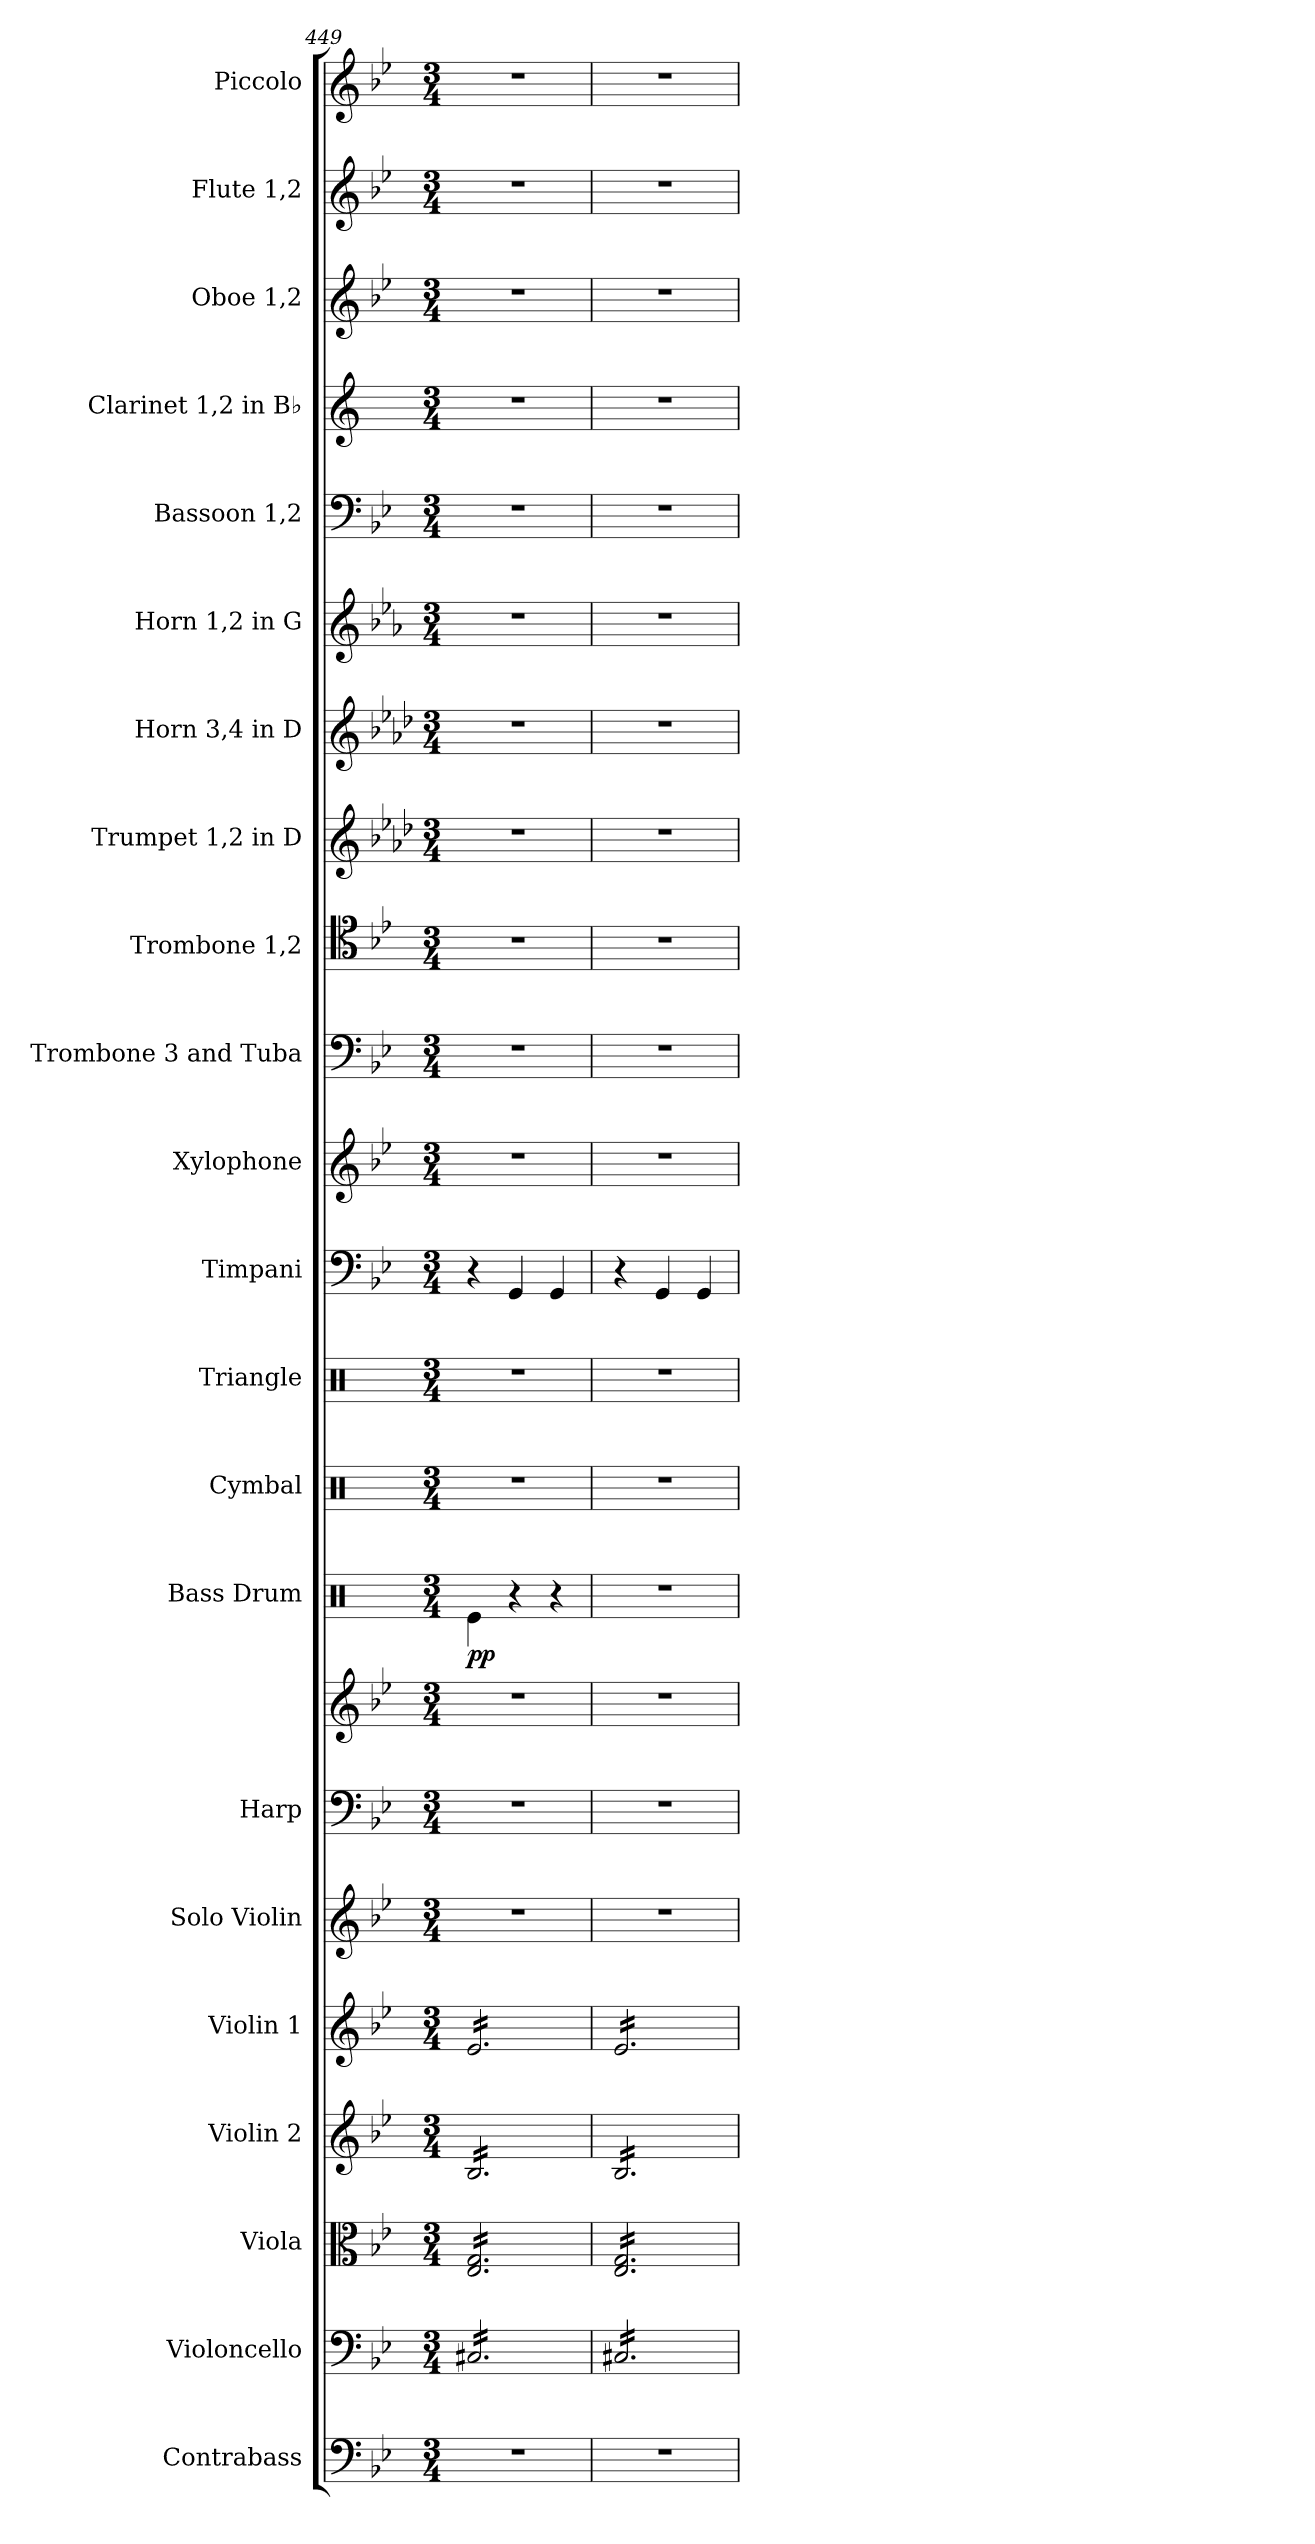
**kern	**kern	**kern	**kern	**kern	**kern	**kern	**kern	**kern	**dynam	**kern	**kern	**kern	**kern	**kern	**kern	**kern	**kern	**kern	**kern	**kern	**kern	**kern	**kern
*part22	*part21	*part20	*part19	*part18	*part17	*part16	*part16	*part15	*part15	*part14	*part13	*part12	*part11	*part10	*part9	*part8	*part7	*part6	*part5	*part4	*part3	*part2	*part1
*staff23	*staff22	*staff21	*staff20	*staff19	*staff18	*staff17	*staff16	*staff15	*staff15	*staff14	*staff13	*staff12	*staff11	*staff10	*staff9	*staff8	*staff7	*staff6	*staff5	*staff4	*staff3	*staff2	*staff1
*I"Contrabass	*I"Violoncello	*I"Viola	*I"Violin 2	*I"Violin 1	*I"Solo Violin	*I"Harp	*	*I"Bass Drum	*	*I"Cymbal	*I"Triangle	*I"Timpani	*I"Xylophone	*I"Trombone 3 and Tuba	*I"Trombone 1,2	*I"Trumpet 1,2 in D	*I"Horn 3,4 in D	*I"Horn 1,2 in G	*I"Bassoon 1,2	*I"Clarinet 1,2 in B♭	*I"Oboe 1,2	*I"Flute 1,2	*I"Piccolo
*I'Cb.	*I'Vc.	*I'Vla.	*I'Vln. 2	*I'Vln. 1	*I'Solo Vln.	*I'Hrp.	*	*I'B.D	*	*I'Cym.	*I'Trgl.	*I'Timp.	*I'Xyl.	*I'Tbn. 3 and Tba.	*I'Tbn. 1,2	*I'Tpt. 1,2 in D	*I'Hn. 3,4 in D	*I'Hn. 1,2 in G	*I'Bsn. 1,2	*I'Cl. 1,2 in B♭	*I'Ob. 1,2	*I'Fl. 1,2	*I'Picc.
*clefF4	*clefF4	*clefC3	*clefG2	*clefG2	*clefG2	*clefF4	*clefG2	*clefX	*	*clefX	*clefX	*clefF4	*clefG2	*clefF4	*clefC4	*clefG2	*clefG2	*clefG2	*clefF4	*clefG2	*clefG2	*clefG2	*clefG2
*ITrd7c12	*	*	*	*	*	*	*	*	*	*	*	*	*ITrd-7c-12	*	*	*ITrd-1c-2	*ITrd6c10	*ITrd5c9	*	*ITrd1c2	*	*	*ITrd-7c-12
*k[b-e-]	*k[b-e-]	*k[b-e-]	*k[b-e-]	*k[b-e-]	*k[b-e-]	*k[b-e-]	*k[b-e-]	*k[]	*	*k[]	*k[]	*k[b-e-]	*k[b-e-]	*k[b-e-]	*k[b-e-]	*k[b-e-]	*k[b-e-]	*k[b-e-a-d-g-c-]	*k[b-e-]	*k[b-e-]	*k[b-e-]	*k[b-e-]	*k[b-e-]
*M3/4	*M3/4	*M3/4	*M3/4	*M3/4	*M3/4	*M3/4	*M3/4	*M3/4	*	*M3/4	*M3/4	*M3/4	*M3/4	*M3/4	*M3/4	*M3/4	*M3/4	*M3/4	*M3/4	*M3/4	*M3/4	*M3/4	*M3/4
=449	=449	=449	=449	=449	=449	=449	=449	=449	=449	=449	=449	=449	=449	=449	=449	=449	=449	=449	=449	=449	=449	=449	=449
!	!	!	!	!	!	!	!	!	!LO:DY:b	!	!	!	!	!	!	!	!	!	!	!	!	!	!
*	*tremolo	*	*	*	*	*	*	*	*	*	*	*	*	*	*	*	*	*	*	*	*	*	*
*	*	*tremolo	*	*	*	*	*	*	*	*	*	*	*	*	*	*	*	*	*	*	*	*	*
*	*	*	*tremolo	*	*	*	*	*	*	*	*	*	*	*	*	*	*	*	*	*	*	*	*
*	*	*	*	*tremolo	*	*	*	*	*	*	*	*	*	*	*	*	*	*	*	*	*	*	*
2.r	16C#X/LL	16E-/ 16G/LL	16B-/LL	16e-/LL	2.r	2.r	2.r	4Re\	pp	2.r	2.r	4r	2.r	2.r	2.r	2.r	2.r	2.r	2.r	2.r	2.r	2.r	2.r
.	16C#X/	16E-/ 16G/	16B-/	16e-/	.	.	.	.	.	.	.	.	.	.	.	.	.	.	.	.	.	.	.
.	16C#X/	16E-/ 16G/	16B-/	16e-/	.	.	.	.	.	.	.	.	.	.	.	.	.	.	.	.	.	.	.
.	16C#X/	16E-/ 16G/	16B-/	16e-/	.	.	.	.	.	.	.	.	.	.	.	.	.	.	.	.	.	.	.
.	16C#X/	16E-/ 16G/	16B-/	16e-/	.	.	.	4r	.	.	.	4GG/	.	.	.	.	.	.	.	.	.	.	.
.	16C#X/	16E-/ 16G/	16B-/	16e-/	.	.	.	.	.	.	.	.	.	.	.	.	.	.	.	.	.	.	.
.	16C#X/	16E-/ 16G/	16B-/	16e-/	.	.	.	.	.	.	.	.	.	.	.	.	.	.	.	.	.	.	.
.	16C#X/	16E-/ 16G/	16B-/	16e-/	.	.	.	.	.	.	.	.	.	.	.	.	.	.	.	.	.	.	.
.	16C#X/	16E-/ 16G/	16B-/	16e-/	.	.	.	4r	.	.	.	4GG/	.	.	.	.	.	.	.	.	.	.	.
.	16C#X/	16E-/ 16G/	16B-/	16e-/	.	.	.	.	.	.	.	.	.	.	.	.	.	.	.	.	.	.	.
.	16C#X/	16E-/ 16G/	16B-/	16e-/	.	.	.	.	.	.	.	.	.	.	.	.	.	.	.	.	.	.	.
.	16C#X/JJ	16E-/ 16G/JJ	16B-/JJ	16e-/JJ	.	.	.	.	.	.	.	.	.	.	.	.	.	.	.	.	.	.	.
!!LO:LB:g=z
=450	=450	=450	=450	=450	=450	=450	=450	=450	=450	=450	=450	=450	=450	=450	=450	=450	=450	=450	=450	=450	=450	=450	=450
2.r	16C#X/LL	16E-/ 16G/LL	16B-/LL	16e-/LL	2.r	2.r	2.r	2.r	.	2.r	2.r	4r	2.r	2.r	2.r	2.r	2.r	2.r	2.r	2.r	2.r	2.r	2.r
.	16C#X/	16E-/ 16G/	16B-/	16e-/	.	.	.	.	.	.	.	.	.	.	.	.	.	.	.	.	.	.	.
.	16C#X/	16E-/ 16G/	16B-/	16e-/	.	.	.	.	.	.	.	.	.	.	.	.	.	.	.	.	.	.	.
.	16C#X/	16E-/ 16G/	16B-/	16e-/	.	.	.	.	.	.	.	.	.	.	.	.	.	.	.	.	.	.	.
.	16C#X/	16E-/ 16G/	16B-/	16e-/	.	.	.	.	.	.	.	4GG/	.	.	.	.	.	.	.	.	.	.	.
.	16C#X/	16E-/ 16G/	16B-/	16e-/	.	.	.	.	.	.	.	.	.	.	.	.	.	.	.	.	.	.	.
.	16C#X/	16E-/ 16G/	16B-/	16e-/	.	.	.	.	.	.	.	.	.	.	.	.	.	.	.	.	.	.	.
.	16C#X/	16E-/ 16G/	16B-/	16e-/	.	.	.	.	.	.	.	.	.	.	.	.	.	.	.	.	.	.	.
.	16C#X/	16E-/ 16G/	16B-/	16e-/	.	.	.	.	.	.	.	4GG/	.	.	.	.	.	.	.	.	.	.	.
.	16C#X/	16E-/ 16G/	16B-/	16e-/	.	.	.	.	.	.	.	.	.	.	.	.	.	.	.	.	.	.	.
.	16C#X/	16E-/ 16G/	16B-/	16e-/	.	.	.	.	.	.	.	.	.	.	.	.	.	.	.	.	.	.	.
.	16C#X/JJ	16E-/ 16G/JJ	16B-/JJ	16e-/JJ	.	.	.	.	.	.	.	.	.	.	.	.	.	.	.	.	.	.	.
*	*	*	*	*Xtremolo	*	*	*	*	*	*	*	*	*	*	*	*	*	*	*	*	*	*	*
*	*	*	*Xtremolo	*	*	*	*	*	*	*	*	*	*	*	*	*	*	*	*	*	*	*	*
*	*	*Xtremolo	*	*	*	*	*	*	*	*	*	*	*	*	*	*	*	*	*	*	*	*	*
*	*Xtremolo	*	*	*	*	*	*	*	*	*	*	*	*	*	*	*	*	*	*	*	*	*	*
=	=	=	=	=	=	=	=	=	=	=	=	=	=	=	=	=	=	=	=	=	=	=	=
*-	*-	*-	*-	*-	*-	*-	*-	*-	*-	*-	*-	*-	*-	*-	*-	*-	*-	*-	*-	*-	*-	*-	*-
